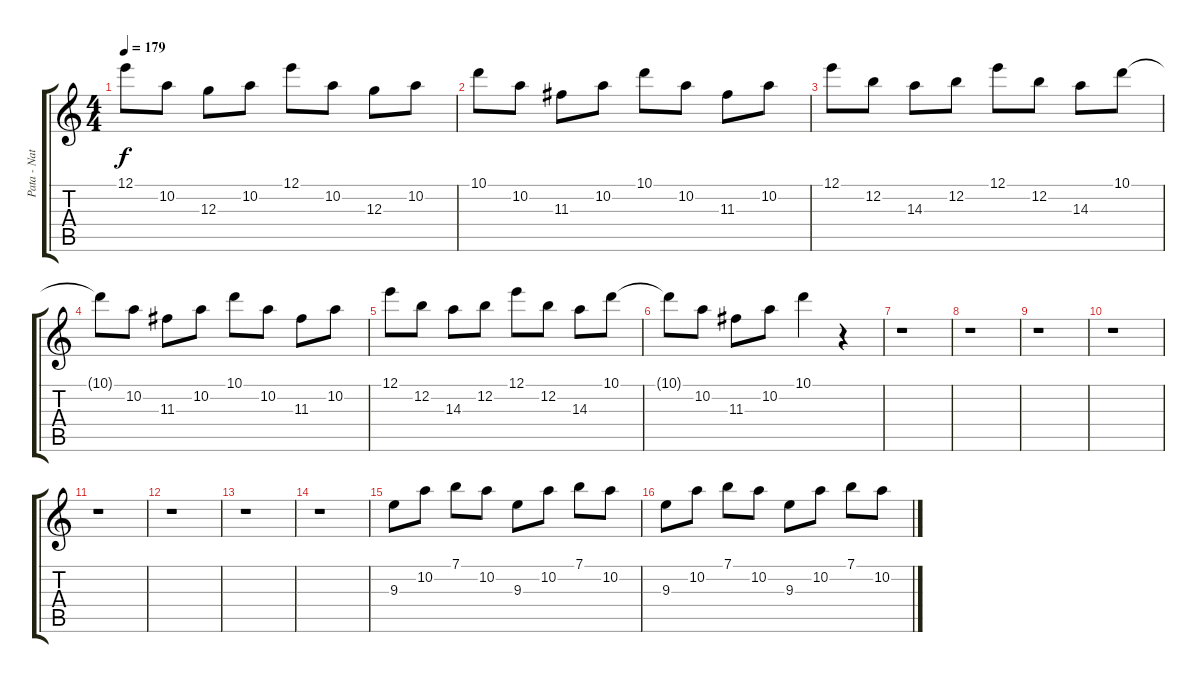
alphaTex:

\track ("Pata - Natural tone" "Pata - Nat") {instrument electricguitarclean}
\staff {score tabs}
\tuning (E4 B3 G3 D3 A2 E2) {hide}
\ts (4 4)
\tempo 179
\clef g2
\ks c
12.1.8{dy f} 10.2.8 12.3.8 10.2.8 12.1.8 10.2.8 12.3.8 10.2.8 |
10.1.8 10.2.8 11.3.8 10.2.8 10.1.8 10.2.8 11.3.8 10.2.8 |
12.1.8 12.2.8 14.3.8 12.2.8 12.1.8 12.2.8 14.3.8 10.1.8 |
10.1{t}.8 10.2.8 11.3.8 10.2.8 10.1.8 10.2.8 11.3.8 10.2.8 |
12.1.8 12.2.8 14.3.8 12.2.8 12.1.8 12.2.8 14.3.8 10.1.8 |
10.1{t}.8 10.2.8 11.3.8 10.2.8 10.1.4 r.4 |
r.1 |
r.1 |
r.1 |
r.1 |
r.1 |
r.1 |
r.1 |
r.1 |
9.3.8 10.2.8 7.1.8 10.2.8 9.3.8 10.2.8 7.1.8 10.2.8 |
9.3.8 10.2.8 7.1.8 10.2.8 9.3.8 10.2.8 7.1.8 10.2.8
